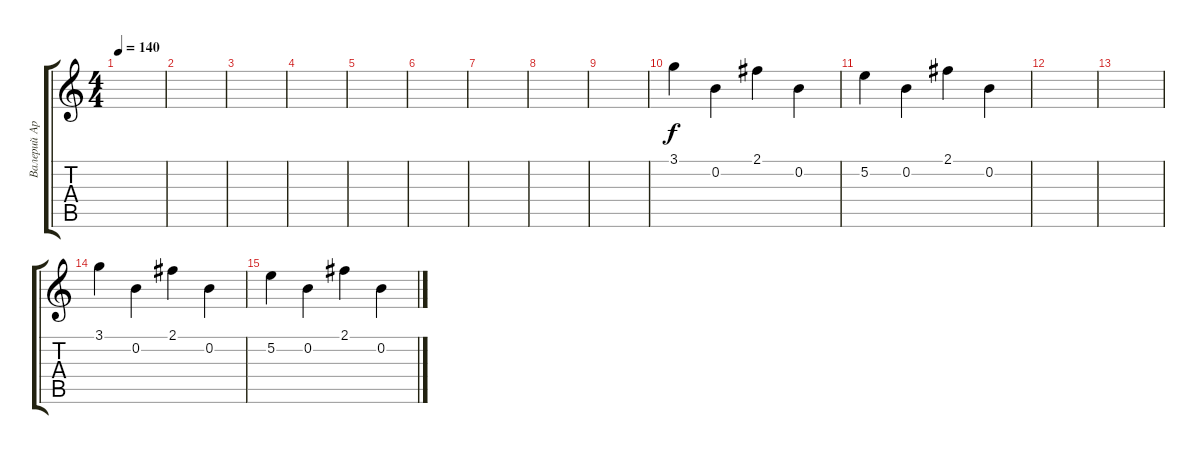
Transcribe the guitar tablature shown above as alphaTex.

\track ("Валерий Аркадин (электро-гитара)" "Валерий Ар") {instrument distortionguitar}
\staff {score tabs}
\tuning (E4 B3 G3 D3 A2 E2) {hide}
\ts (4 4)
\tempo 140
\clef g2
\ks c
|
|
|
|
|
|
|
|
|
3.1.4 0.2.4 2.1.4 0.2.4 |
5.2.4 0.2.4 2.1.4 0.2.4 |
|
|
3.1.4 0.2.4 2.1.4 0.2.4 |
5.2.4 0.2.4 2.1.4 0.2.4
